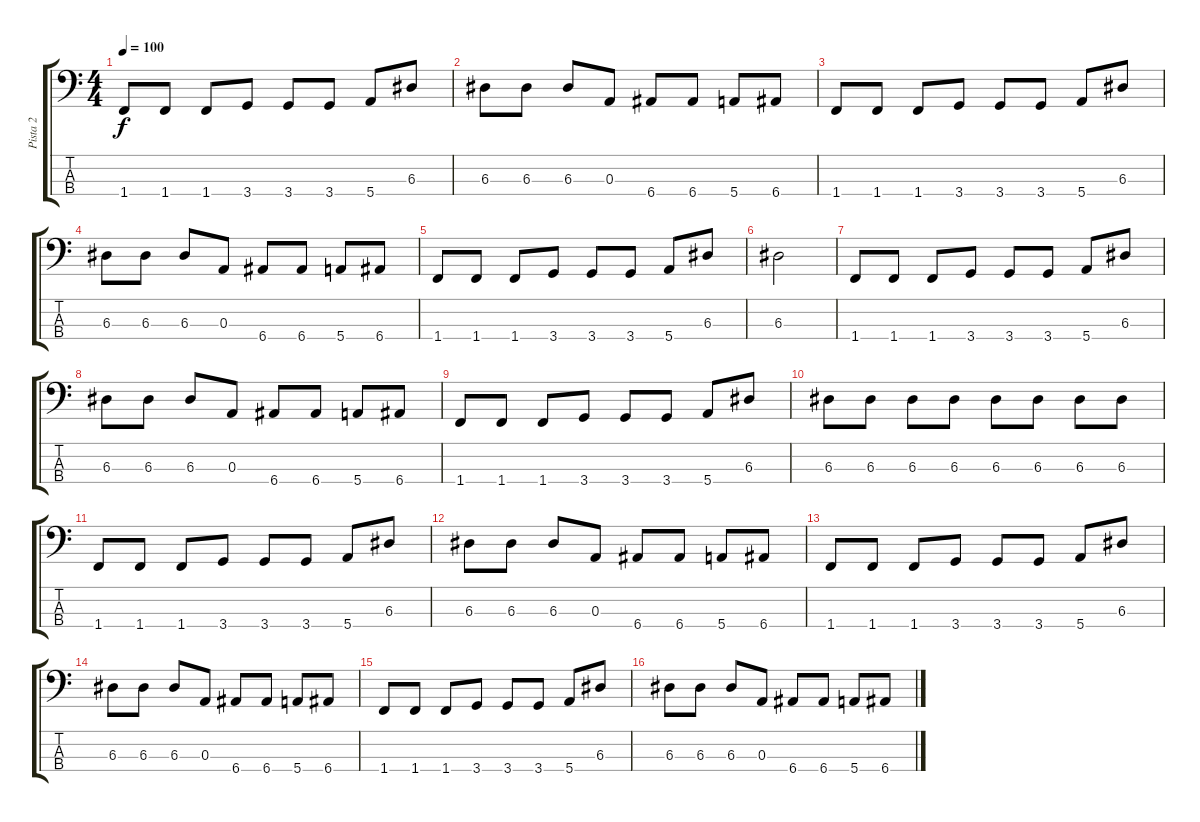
\track ("Pista 2" "Pista 2") {instrument electricbassfinger}
\staff {score tabs}
\tuning (G2 D2 A1 E1) {hide}
\ts (4 4)
\tempo 100
\clef f4
\ks c
1.4.8{dy f} 1.4.8 1.4.8 3.4.8 3.4.8 3.4.8 5.4.8 6.3.8 |
6.3.8 6.3.8 6.3.8 0.3.8 6.4.8 6.4.8 5.4.8 6.4.8 |
1.4.8 1.4.8 1.4.8 3.4.8 3.4.8 3.4.8 5.4.8 6.3.8 |
6.3.8 6.3.8 6.3.8 0.3.8 6.4.8 6.4.8 5.4.8 6.4.8 |
1.4.8 1.4.8 1.4.8 3.4.8 3.4.8 3.4.8 5.4.8 6.3.8 |
6.3.2 |
1.4.8 1.4.8 1.4.8 3.4.8 3.4.8 3.4.8 5.4.8 6.3.8 |
6.3.8 6.3.8 6.3.8 0.3.8 6.4.8 6.4.8 5.4.8 6.4.8 |
1.4.8 1.4.8 1.4.8 3.4.8 3.4.8 3.4.8 5.4.8 6.3.8 |
6.3.8 6.3.8 6.3.8 6.3.8 6.3.8 6.3.8 6.3.8 6.3.8 |
1.4.8 1.4.8 1.4.8 3.4.8 3.4.8 3.4.8 5.4.8 6.3.8 |
6.3.8 6.3.8 6.3.8 0.3.8 6.4.8 6.4.8 5.4.8 6.4.8 |
1.4.8 1.4.8 1.4.8 3.4.8 3.4.8 3.4.8 5.4.8 6.3.8 |
6.3.8 6.3.8 6.3.8 0.3.8 6.4.8 6.4.8 5.4.8 6.4.8 |
1.4.8 1.4.8 1.4.8 3.4.8 3.4.8 3.4.8 5.4.8 6.3.8 |
6.3.8 6.3.8 6.3.8 0.3.8 6.4.8 6.4.8 5.4.8 6.4.8
